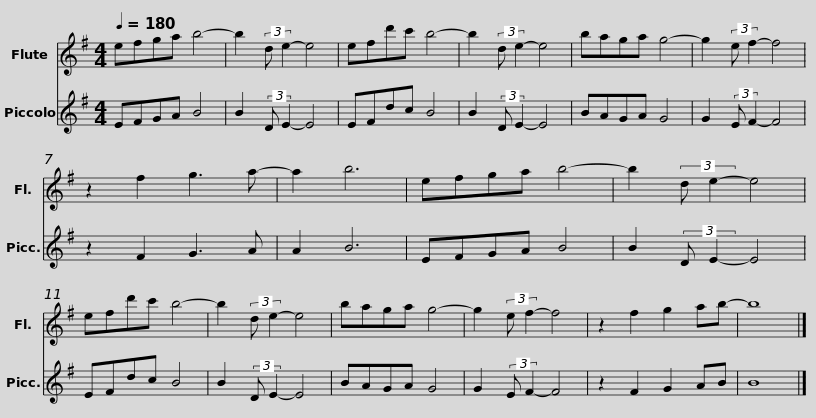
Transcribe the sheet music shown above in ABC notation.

X:1
%%score 1 2
L:1/8
Q:1/4=180
M:4/4
I:linebreak $
K:G
V:1 treble
V:2 treble transpose=12
V:1
 efga b4- | b2 (3:2:2d e2- e4 | efd'c' b4- | b2 (3:2:2d e2- e4 | baga g4- | %5
 g2 (3:2:2e f2- f4 | z2 f2 g3 a- |$ a2 b6 | efga b4- | b2 (3:2:2d e2- e4 | %10
 efd'c' b4- | b2 (3:2:2d e2- e4 | baga g4- | g2 (3:2:2e f2- f4 |$ z2 f2 g2 ab- | %15
 b8 |] %16
V:2
 EFGA B4 | B2 (3:2:2D E2- E4 | EFdc B4 | B2 (3:2:2D E2- E4 | BAGA G4 | %5
 G2 (3:2:2E F2- F4 | z2 F2 G3 A |$ A2 B6 | EFGA B4 | B2 (3:2:2D E2- E4 | %10
 EFdc B4 | B2 (3:2:2D E2- E4 | BAGA G4 | G2 (3:2:2E F2- F4 |$ z2 F2 G2 AB | %15
 B8 |] %16
